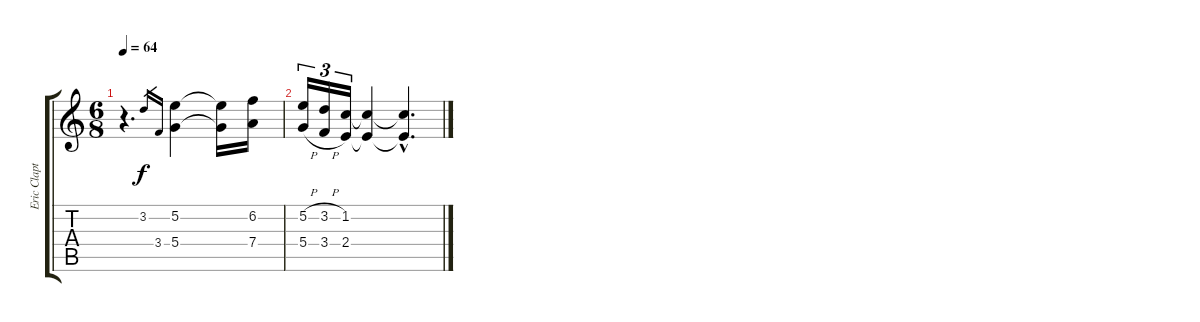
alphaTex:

\track ("Eric Clapton Guitar II" "Eric Clapt") {instrument electricguitarjazz}
\staff {score tabs}
\tuning (E4 B3 G3 D3 A2 E2) {hide}
\ts (6 8)
\tempo 64
\clef g2
\ks c
r.4{d dy f} 3.2.16{gr} 3.4.16{gr} (5.2 5.4).4 (5.2{t} 5.4{t}).16 (6.2 7.4).16 |
(5.2{h} 5.4{h}).16{tu (3 2)} (3.2{h} 3.4{h}).16{tu (3 2)} (1.2 2.4).16{tu (3 2)} (1.2{t} 2.4{t}).4 (1.2{hac t} 2.4{hac t}).4{d}
